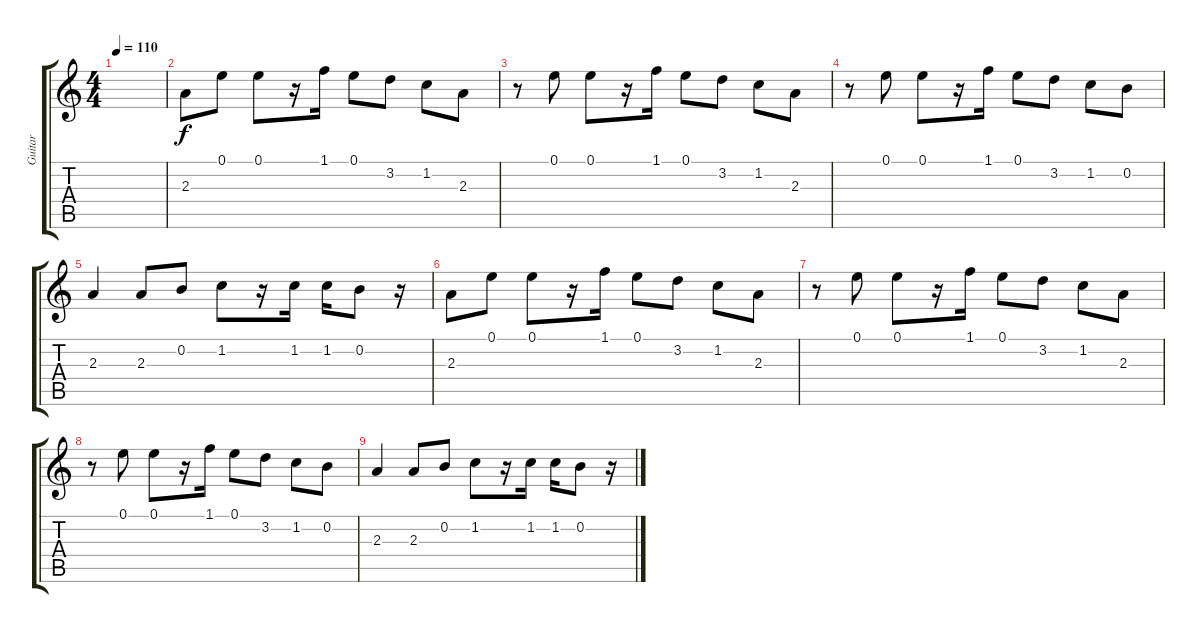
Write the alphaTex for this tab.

\track ("Guitar" "Guitar") {instrument acousticguitarsteel}
\staff {score tabs}
\tuning (E4 B3 G3 D3 A2 E2) {hide}
\ts (4 4)
\tempo 110
\clef g2
\ks c
|
2.3.8 0.1.8 0.1.8 r.16 1.1.16 0.1.8 3.2.8 1.2.8 2.3.8 |
r.8 0.1.8 0.1.8 r.16 1.1.16 0.1.8 3.2.8 1.2.8 2.3.8 |
r.8 0.1.8 0.1.8 r.16 1.1.16 0.1.8 3.2.8 1.2.8 0.2.8 |
2.3.4 2.3.8 0.2.8 1.2.8 r.16 1.2.16 1.2.16 0.2.8 r.16 |
2.3.8 0.1.8 0.1.8 r.16 1.1.16 0.1.8 3.2.8 1.2.8 2.3.8 |
r.8 0.1.8 0.1.8 r.16 1.1.16 0.1.8 3.2.8 1.2.8 2.3.8 |
r.8 0.1.8 0.1.8 r.16 1.1.16 0.1.8 3.2.8 1.2.8 0.2.8 |
2.3.4 2.3.8 0.2.8 1.2.8 r.16 1.2.16 1.2.16 0.2.8 r.16
